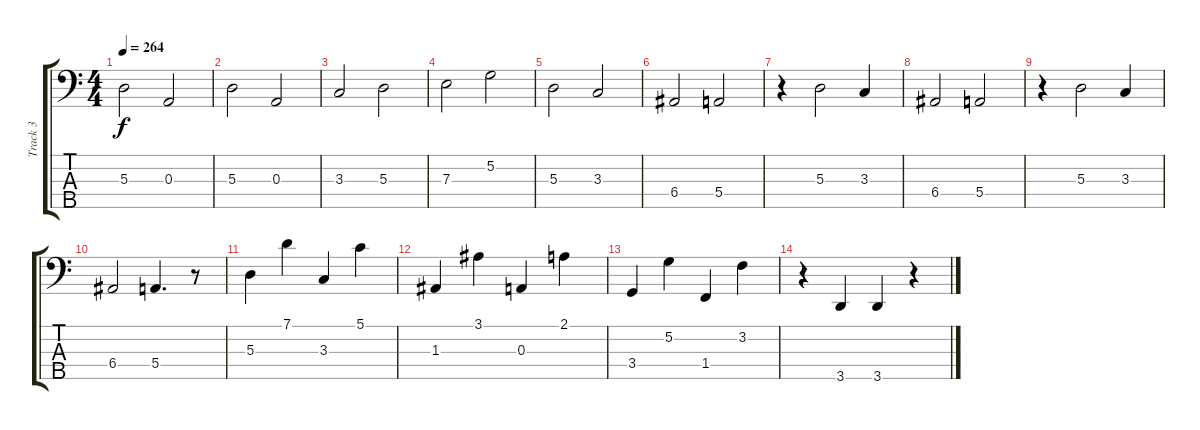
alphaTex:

\track ("Track 3" "Track 3") {instrument electricbasspick}
\staff {score tabs}
\tuning (G2 D2 A1 E1 B0) {hide}
\ts (4 4)
\tempo 264
\clef f4
\ks c
5.3.2{dy f} 0.3.2 |
5.3.2 0.3.2 |
3.3.2 5.3.2 |
7.3.2 5.2.2 |
5.3.2 3.3.2 |
6.4.2 5.4.2 |
r.4 5.3.2 3.3.4 |
6.4.2 5.4.2 |
r.4 5.3.2 3.3.4 |
6.4.2 5.4.4{d} r.8 |
5.3.4 7.1.4 3.3.4 5.1.4 |
1.3.4 3.1.4 0.3.4 2.1.4 |
3.4.4 5.2.4 1.4.4 3.2.4 |
r.4 3.5.4 3.5.4 r.4
